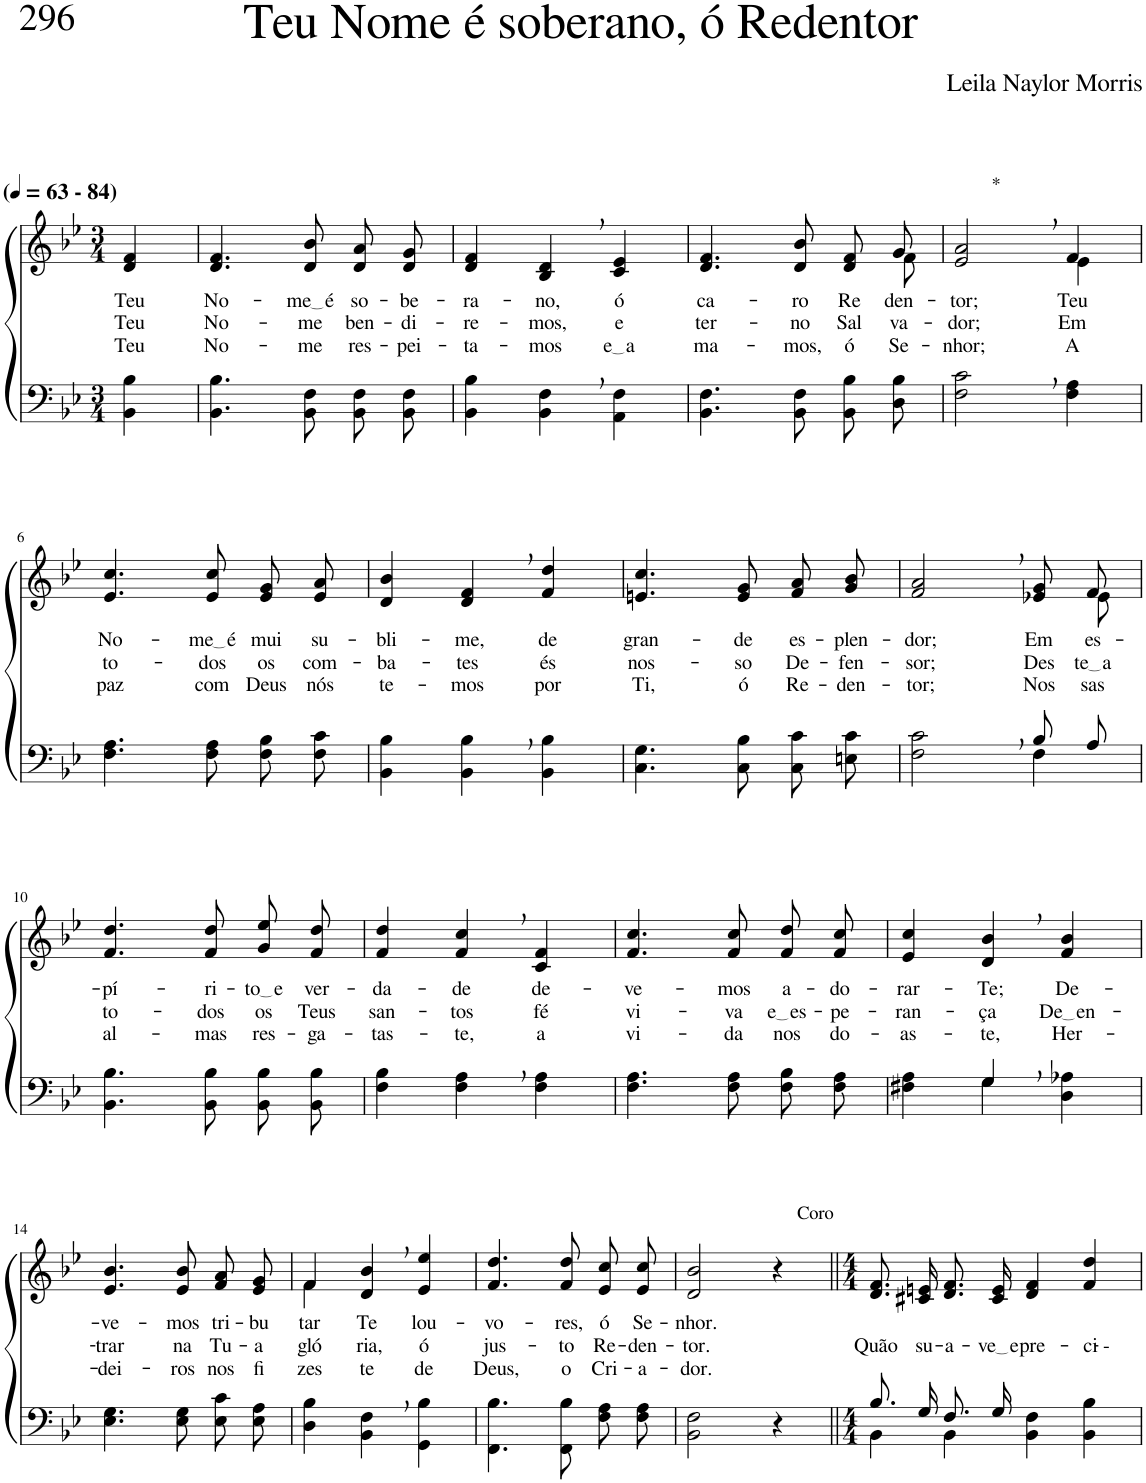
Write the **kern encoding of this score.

**kern	**kern	**text	**text	**text
*part2	*part1	*part1	*part1	*part1
*staff2	*staff1	*staff1	*staff1	*staff1
*I"Parte III e IV	*I"Parte I e II	*	*	*
*clefF4	*clefG2	*	*	*
*k[b-e-]	*k[b-e-]	*	*	*
*M3/4	*M3/4	*	*	*
*MM63	*MM63	*	*	*
=1	=1	=1	=1	=1
!	!LO:TX:a:B:t=(	!	!	!
!	!LO:TX:a:B:t=- 84)	!	!	!
!	!	!LO:LY:b	!LO:LY:b	!LO:LY:b
4BB-\ 4B-\	4d/ 4f/	Teu	Teu	Teu
=2	=2	=2	=2	=2
!	!	!LO:LY:b	!LO:LY:b	!LO:LY:b
4.BB-\ 4.B-\	4.d/ 4.f/	No-	No-	No-
!	!	!LO:LY:b	!LO:LY:b	!LO:LY:b
8BB-\ 8F\	8d/ 8b-/	me é	-me	-me
!	!	!LO:LY:b	!LO:LY:b	!LO:LY:b
8BB-\ 8F\L	8d/ 8a/L	so-	ben-	res-
!	!	!LO:LY:b	!LO:LY:b	!LO:LY:b
8BB-\ 8F\J	8d/ 8g/J	-be-	-di-	-pei-
=3	=3	=3	=3	=3
!	!	!LO:LY:b	!LO:LY:b	!LO:LY:b
4BB-\ 4B-\	4d/ 4f/	-ra-	-re-	-ta-
!	!	!LO:LY:b	!LO:LY:b	!LO:LY:b
4BB-\, 4F\,	4B-/, 4d/,	-no,	-mos,	-mos
!	!	!LO:LY:b	!LO:LY:b	!LO:LY:b
4AA\ 4F\	4c/ 4e-/	ó	e-	e a
=4	=4	=4	=4	=4
*	*^	*	*	*
!	!	!	!LO:LY:b	!LO:LY:b	!LO:LY:b
4.BB-\ 4.F\	2ryy	4.d/ 4.f/	ca-	-ter-	-ma-
!	!	!	!LO:LY:b	!LO:LY:b	!LO:LY:b
8BB-\ 8F\	.	8d/ 8b-/	-ro	-no	-mos,
!	!	!	!LO:LY:b	!LO:LY:b	!LO:LY:b
8BB-\ 8B-\L	8ryy	8d/ 8f/L	Re-	Sal-	ó
!	!	!	!LO:LY:b	!LO:LY:b	!LO:LY:b
8D\ 8B-\J	8f\	8g/J	-den-	-va-	Se-
=5	=5	=5	=5	=5	=5
!	!LO:TX:a:t=*	!	!	!	!
!	!	!	!LO:LY:b	!LO:LY:b	!LO:LY:b
2F\, 2c\,	2e-/, 2a/,	2ryy	-tor;	-dor;	-nhor;
!	!	!	!LO:LY:b	!LO:LY:b	!LO:LY:b
4F\ 4A\	4f/	4e-\	Teu	Em	A
!!LO:LB:g=z
=6	=6	=6	=6	=6	=6
!	!	!	!LO:LY:b	!LO:LY:b	!LO:LY:b
*	*v	*v	*	*	*
4.F\ 4.A\	4.e-/ 4.cc/	No-	to-	paz
!	!	!LO:LY:b	!LO:LY:b	!LO:LY:b
8F\ 8A\	8e-/ 8cc/	me é	-dos	com
!	!	!LO:LY:b	!LO:LY:b	!LO:LY:b
8F\ 8B-\L	8e-/ 8g/L	mui	os	Deus
!	!	!LO:LY:b	!LO:LY:b	!LO:LY:b
8F\ 8c\J	8e-/ 8a/J	su-	com-	nós
=7	=7	=7	=7	=7
!	!	!LO:LY:b	!LO:LY:b	!LO:LY:b
4BB-\ 4B-\	4d/ 4b-/	-bli-	-ba-	te-
!	!	!LO:LY:b	!LO:LY:b	!LO:LY:b
4BB-\, 4B-\,	4d/, 4f/,	-me,	-tes	-mos
!	!	!LO:LY:b	!LO:LY:b	!LO:LY:b
4BB-\ 4B-\	4f/ 4dd/	de	és	por
=8	=8	=8	=8	=8
!	!	!LO:LY:b	!LO:LY:b	!LO:LY:b
4.C\ 4.G\	4.en/ 4.cc/	gran-	nos-	Ti,
!	!	!LO:LY:b	!LO:LY:b	!LO:LY:b
8C\ 8B-\	8e/ 8g/	-de	-so	ó
!	!	!LO:LY:b	!LO:LY:b	!LO:LY:b
8C\ 8c\L	8f/ 8a/L	es-	De-	Re-
!	!	!LO:LY:b	!LO:LY:b	!LO:LY:b
8En\ 8c\J	8g/ 8b-/J	-plen-	-fen-	-den-
=9	=9	=9	=9	=9
*^	*	*	*	*
!	!	!	!LO:LY:b	!LO:LY:b	!LO:LY:b
*	*	*^	*	*	*
2ryy	2F\ 2c\	2f/, 2a/,	8ryy	-dor;	-sor;	-tor;
!	!	!	!	!LO:LY:b	!LO:LY:b	!LO:LY:b
*	*	*v	*v	*	*	*
8B-/L	4F\	8e-X/ 8g/L	Em	Des-	Nos-
*	*	*^	*	*	*
!	!	!	!	!LO:LY:b	!LO:LY:b	!LO:LY:b
8A/J	.	8f/J	8e-\	es-	te a	-sas
*v	*v	*	*	*	*	*
!!LO:LB:g=z
=10	=10	=10	=10	=10	=10
!	!	!	!LO:LY:b	!LO:LY:b	!LO:LY:b
*	*v	*v	*	*	*
4.BB-\ 4.B-\	4.f/ 4.dd/	-pí-	to-	al-
!	!	!LO:LY:b	!LO:LY:b	!LO:LY:b
8BB-\ 8B-\	8f/ 8dd/	-ri-	-dos	-mas
!	!	!LO:LY:b	!LO:LY:b	!LO:LY:b
8BB-\ 8B-\L	8g\ 8ee-\L	to e	os	res-
!	!	!LO:LY:b	!LO:LY:b	!LO:LY:b
8BB-\ 8B-\J	8f\ 8dd\J	ver-	Teus	-ga-
=11	=11	=11	=11	=11
!	!	!LO:LY:b	!LO:LY:b	!LO:LY:b
4F\ 4B-\	4f/ 4dd/	-da-	san-	-tas-
!	!	!LO:LY:b	!LO:LY:b	!LO:LY:b
4F\, 4A\,	4f/, 4cc/,	-de	-tos	-te,
!	!	!LO:LY:b	!LO:LY:b	!LO:LY:b
4F\ 4A\	4c/ 4f/	de-	fé	a
=12	=12	=12	=12	=12
!	!	!LO:LY:b	!LO:LY:b	!LO:LY:b
4.F\ 4.A\	4.f/ 4.cc/	-ve-	vi-	vi-
!	!	!LO:LY:b	!LO:LY:b	!LO:LY:b
8F\ 8A\	8f/ 8cc/	-mos	-va	-da
!	!	!LO:LY:b	!LO:LY:b	!LO:LY:b
8F\ 8B-\L	8f/ 8dd/L	a-	e es	nos
!	!	!LO:LY:b	!LO:LY:b	!LO:LY:b
8F\ 8A\J	8f/ 8cc/J	-do-	-pe-	do-
=13	=13	=13	=13	=13
*^	*	*	*	*
!	!	!	!LO:LY:b	!LO:LY:b	!LO:LY:b
4ryy	4F#X\ 4A\	4e-/ 4cc/	-rar-	-ran-	-as-
!	!	!	!LO:LY:b	!LO:LY:b	!LO:LY:b
4G,/	4G\	4d/, 4b-/,	-Te;	-ça	-te,
!	!	!	!LO:LY:b	!LO:LY:b	!LO:LY:b
4ryy	4D\ 4A-X\	4f/ 4b-/	De-	De en	Her-
!!LO:LB:g=z
=14	=14	=14	=14	=14	=14
!	!	!	!LO:LY:b	!LO:LY:b	!LO:LY:b
*v	*v	*	*	*	*
4.E-\ 4.G\	4.e-/ 4.b-/	-ve-	-trar	-dei-
!	!	!LO:LY:b	!LO:LY:b	!LO:LY:b
8E-\ 8G\	8e-/ 8b-/	-mos	na	-ros
!	!	!LO:LY:b	!LO:LY:b	!LO:LY:b
8E-\ 8c\L	8f/ 8a/L	tri-	Tu-	nos
!	!	!LO:LY:b	!LO:LY:b	!LO:LY:b
8E-\ 8A\J	8e-/ 8g/J	-bu-	-a	fi-
=15	=15	=15	=15	=15
*	*^	*	*	*
!	!	!	!LO:LY:b	!LO:LY:b	!LO:LY:b
4D\ 4B-\	4f/	4f\	-tar-	gló-	-zes-
!	!	!	!LO:LY:b	!LO:LY:b	!LO:LY:b
4BB-\, 4F\,	4d/, 4b-/,	2ryy	-Te	-ria,	-te
!	!	!	!LO:LY:b	!LO:LY:b	!LO:LY:b
4GG\ 4B-\	4e-/ 4ee-/	.	lou-	ó	de
*	*v	*v	*	*	*
=16	=16	=16	=16	=16
!	!	!LO:LY:b	!LO:LY:b	!LO:LY:b
4.FF\ 4.B-\	4.f/ 4.dd/	-vo-	jus-	Deus,
!	!	!LO:LY:b	!LO:LY:b	!LO:LY:b
8FF\ 8B-\	8f/ 8dd/	-res,	-to	o
!	!	!LO:LY:b	!LO:LY:b	!LO:LY:b
8F\ 8A\L	8e-/ 8cc/L	ó	Re-	Cri-
!	!	!LO:LY:b	!LO:LY:b	!LO:LY:b
8F\ 8A\J	8e-/ 8cc/J	Se-	-den-	-a-
=17	=17	=17	=17	=17
!	!	!LO:LY:b	!LO:LY:b	!LO:LY:b
2BB-\ 2F\	2d/ 2b-/	-nhor.	-tor.	-dor.
!	!LO:TX:a:t=Coro	!	!	!
4r	4r	.	.	.
=18||	=18||	=18||	=18||	=18||
*M4/4	*M4/4	*	*	*
*^	*	*	*	*
!	!	!	!	!LO:LY:b	!
8.B-/L	4BB-\	8.d/ 8.f/L	.	Quão	.
!	!	!	!	!LO:LY:b	!
16G/Jk	.	16c#X/ 16en/Jk	.	su-	.
!	!	!	!	!LO:LY:b	!
8.F/L	4BB-\	8.d/ 8.f/L	.	-a-	.
!	!	!	!	!LO:LY:b	!
16G/Jk	.	16c#/ 16e/Jk	.	ve e	.
!	!	!	!	!LO:LY:b	!
2ryy	4BB-\ 4F\	4d/ 4f/	.	pre-	.
!	!	!	!	!LO:LY:b	!
.	4BB-\ 4B-\	4f/ 4dd/	.	-ci --	.
*v	*v	*	*	*	*
=	=	=	=	=
*-	*-	*-	*-	*-
